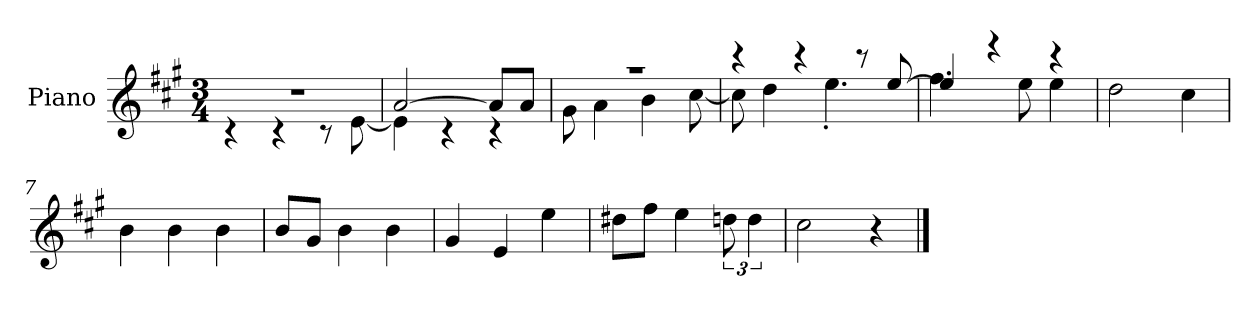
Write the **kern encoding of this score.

**kern
*part1
*staff1
*I"Piano
*I'P-no
*clefG2
*k[f#c#g#]
*M3/4
*MM173
=1
*^
2.r	4r
.	4r
.	8r
.	[8e\
=2	=2
[2a/	4e\]
.	4r
8a/L]	4r
8a/J	.
=3	=3
2.r	8g#\
.	4a\
.	4b\
.	[8cc#\
=4	=4
4r	8cc#\]
.	4dd\
4r	.
.	4.ee'\
8r	.
[8ee/	.
=5	=5
4ee/]	4.ff#\
4r	.
.	8ee\
4r	4ee\
*v	*v
=6
2dd\
4cc#\
=7
4b\
4b\
4b\
=8
8b/L
8g#/J
4b\
4b\
!!LO:LB:g=z
=9
4g#/
4e/
4ee\
=10
8dd#X\L
8ff#\J
4ee\
12ddn\
6dd\
=11
2cc#\
4r
==
*-
